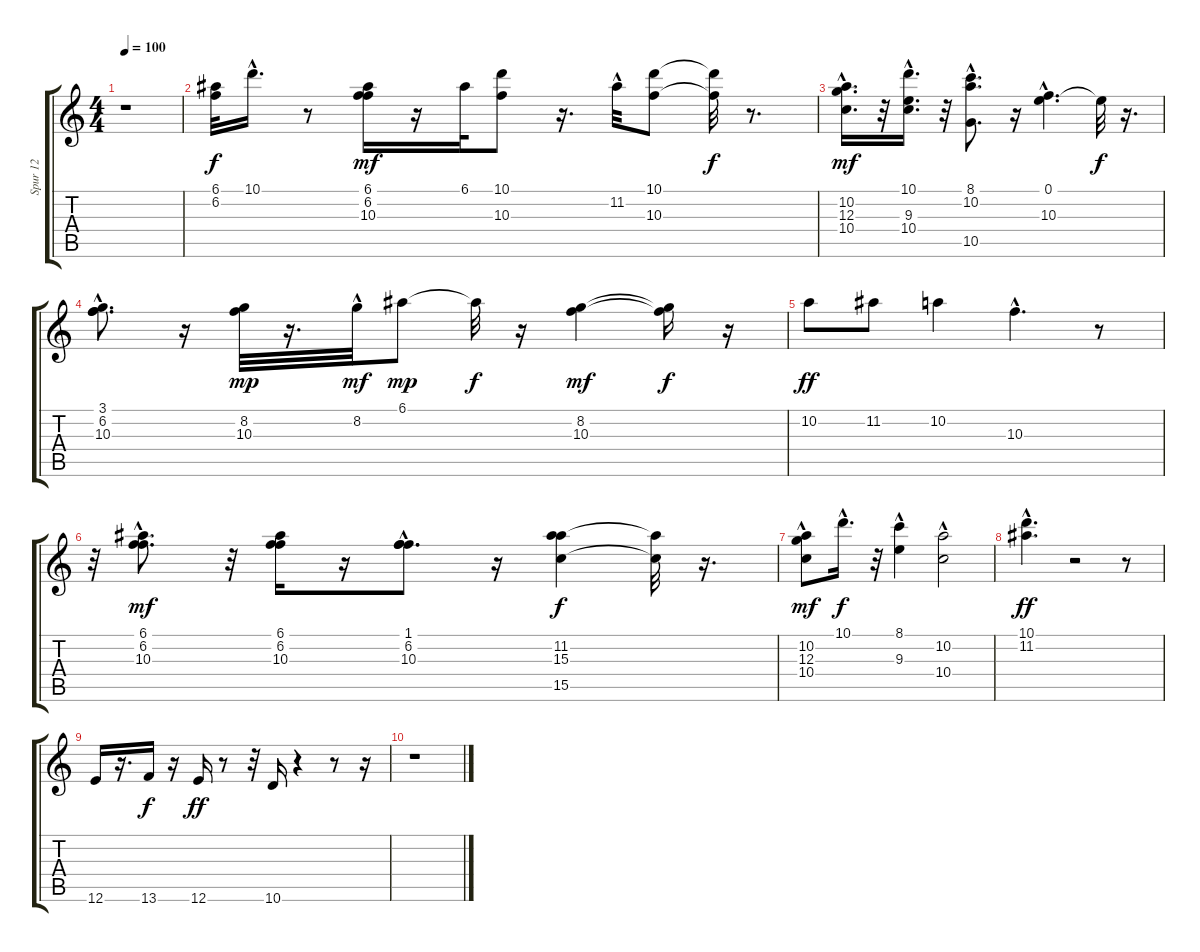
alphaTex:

\track ("Spur 12" "Spur 12") {instrument overdrivenguitar}
\staff {score tabs}
\tuning (E4 B3 G3 D3 A2 E2) {hide}
\ts (4 4)
\tempo 100
\clef g2
\ks c
r.1{dy f} |
(6.1 6.2).32 10.1{hac}.16{d} r.8 (6.1 6.2 10.3).16{dy mf} r.16 6.1.32 (10.1 10.3).8 r.16{d} 11.2{hac}.32 (10.1 10.3).8 (10.1{t} 10.3{t}).32{dy f} r.8{d} |
(10.2{hac} 12.3{hac} 10.4{hac}).16{d dy mf} r.32 (10.1{hac} 9.3 10.4{hac}).16{d} r.32 (8.1{hac} 10.2 10.5).8{d} r.16 (0.1{hac} 10.3).4{d} 0.1{t}.32{dy f} r.16{d} |
(3.1{hac} 6.2 10.3).8{d} r.16 (8.2 10.3).32{dy mp} r.16{d} 8.2{hac}.32{dy mf} 6.1.8{dy mp} 6.1{t}.32{dy f} r.16 (8.2 10.3).4{dy mf} (8.2{t} 10.3{t}).16{dy f} r.16 |
10.2.8{dy ff} 11.2.8 10.2.4 10.3{hac}.4{d} r.8 |
r.32 (6.1 6.2{hac} 10.3).8{d dy mf} r.32 (6.1 6.2 10.3).16 r.16 (1.1{hac} 6.2{hac} 10.3).8{d} r.16 (11.2 15.3 15.5).4{dy f} (11.2{t} 15.5{t}).32 r.16{d} |
(10.2{hac} 12.3 10.4{hac}).8{dy mf} 10.1{hac}.16{d dy f} r.32 (8.1 9.3{hac}).4 (10.2{hac} 10.4).2 |
(10.1{hac} 11.2{hac}).4{d dy ff} r.2 r.8 |
12.6.16 r.16{d} 13.6.16{dy f} r.16 12.6.16{dy ff} r.8 r.32 10.6.16 r.4 r.8 r.16 |
r.1
